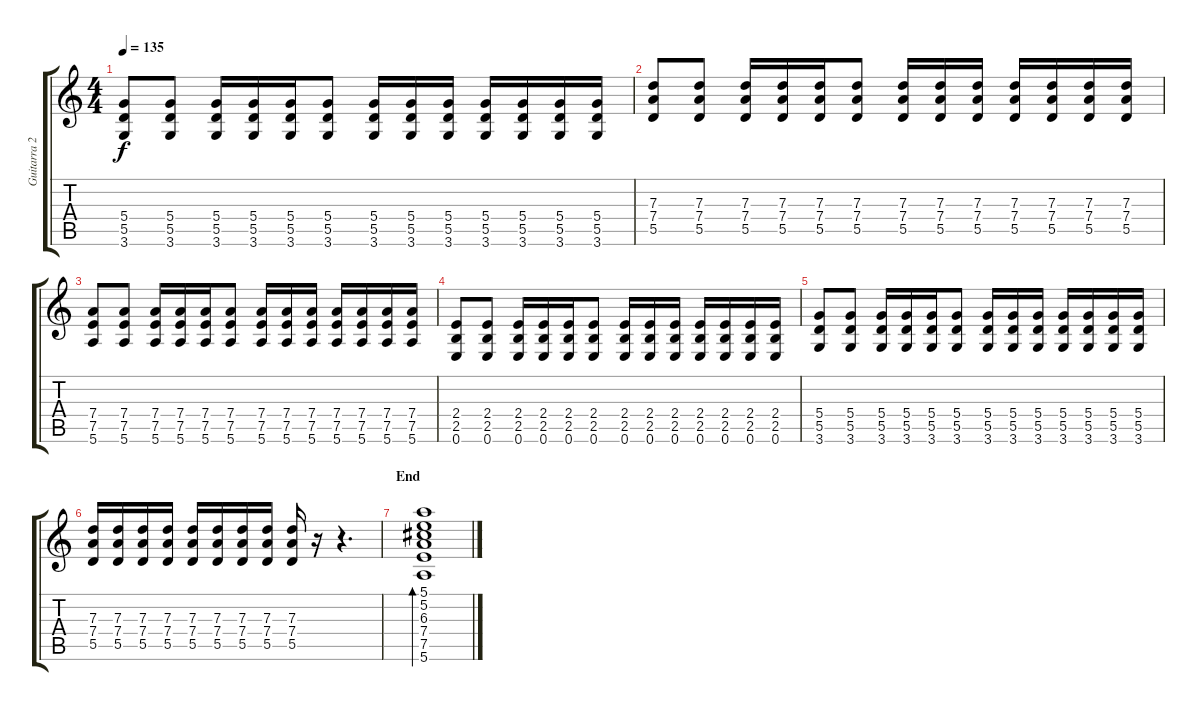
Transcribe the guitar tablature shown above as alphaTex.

\track ("Guitarra 2 - Erik" "Guitarra 2") {instrument distortionguitar}
\staff {score tabs}
\tuning (E4 B3 G3 D3 A2 E2) {hide}
\ts (4 4)
\tempo 135
\clef g2
\ks c
(5.4 5.5 3.6).8{dy f} (5.4 5.5 3.6).8 (5.4 5.5 3.6).16 (5.4 5.5 3.6).16 (5.4 5.5 3.6).16 (5.4 5.5 3.6).8 (5.4 5.5 3.6).16 (5.4 5.5 3.6).16 (5.4 5.5 3.6).16 (5.4 5.5 3.6).16 (5.4 5.5 3.6).16 (5.4 5.5 3.6).16 (5.4 5.5 3.6).16 |
(7.3 7.4 5.5).8 (7.3 7.4 5.5).8 (7.3 7.4 5.5).16 (7.3 7.4 5.5).16 (7.3 7.4 5.5).16 (7.3 7.4 5.5).8 (7.3 7.4 5.5).16 (7.3 7.4 5.5).16 (7.3 7.4 5.5).16 (7.3 7.4 5.5).16 (7.3 7.4 5.5).16 (7.3 7.4 5.5).16 (7.3 7.4 5.5).16 |
(7.4 7.5 5.6).8{volume 13} (7.4 7.5 5.6).8 (7.4 7.5 5.6).16 (7.4 7.5 5.6).16 (7.4 7.5 5.6).16 (7.4 7.5 5.6).8 (7.4 7.5 5.6).16 (7.4 7.5 5.6).16 (7.4 7.5 5.6).16 (7.4 7.5 5.6).16 (7.4 7.5 5.6).16 (7.4 7.5 5.6).16 (7.4 7.5 5.6).16 |
(2.4 2.5 0.6).8 (2.4 2.5 0.6).8 (2.4 2.5 0.6).16 (2.4 2.5 0.6).16 (2.4 2.5 0.6).16 (2.4 2.5 0.6).8 (2.4 2.5 0.6).16 (2.4 2.5 0.6).16 (2.4 2.5 0.6).16 (2.4 2.5 0.6).16 (2.4 2.5 0.6).16 (2.4 2.5 0.6).16 (2.4 2.5 0.6).16 |
(5.4 5.5 3.6).8 (5.4 5.5 3.6).8 (5.4 5.5 3.6).16 (5.4 5.5 3.6).16 (5.4 5.5 3.6).16 (5.4 5.5 3.6).8 (5.4 5.5 3.6).16 (5.4 5.5 3.6).16 (5.4 5.5 3.6).16 (5.4 5.5 3.6).16 (5.4 5.5 3.6).16 (5.4 5.5 3.6).16 (5.4 5.5 3.6).16 |
(7.3 7.4 5.5).16 (7.3 7.4 5.5).16 (7.3 7.4 5.5).16 (7.3 7.4 5.5).16 (7.3 7.4 5.5).16 (7.3 7.4 5.5).16 (7.3 7.4 5.5).16 (7.3 7.4 5.5).16 (7.3 7.4 5.5).16 r.16 r.4{d} |
\section ("" "End")
(5.1 5.2 6.3 7.4 7.5 5.6).1{bd 240 volume 12 instrument acousticguitarsteel}
